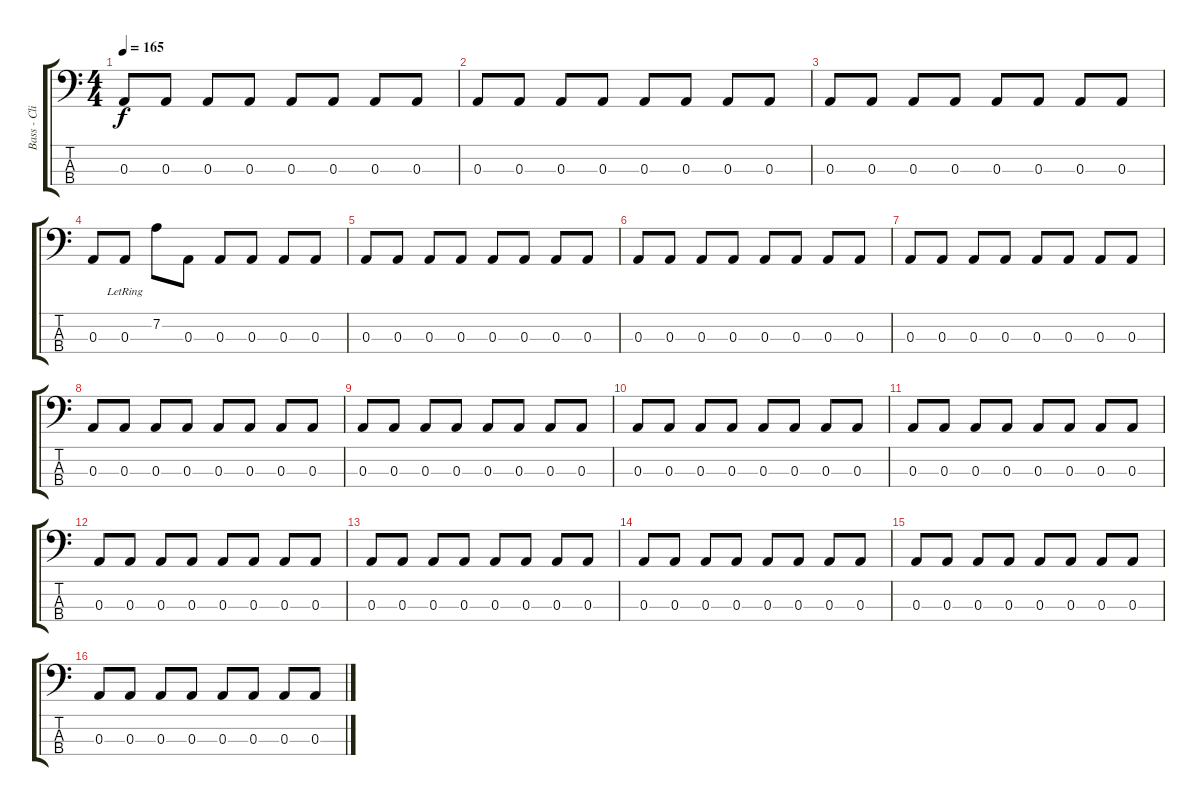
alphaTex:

\track ("Bass - Cliff Williams" "Bass - Cli") {instrument electricbassfinger}
\staff {score tabs}
\tuning (G2 D2 A1 E1) {hide}
\ts (4 4)
\tempo 165
\clef f4
\ks c
0.3.8{dy f} 0.3.8 0.3.8 0.3.8 0.3.8 0.3.8 0.3.8 0.3.8 |
0.3.8 0.3.8 0.3.8 0.3.8 0.3.8 0.3.8 0.3.8 0.3.8 |
0.3.8 0.3.8 0.3.8 0.3.8 0.3.8 0.3.8 0.3.8 0.3.8 |
0.3.8 0.3{lr}.8 7.2.8 0.3.8 0.3.8 0.3.8 0.3.8 0.3.8 |
0.3.8 0.3.8 0.3.8 0.3.8 0.3.8 0.3.8 0.3.8 0.3.8 |
0.3.8 0.3.8 0.3.8 0.3.8 0.3.8 0.3.8 0.3.8 0.3.8 |
0.3.8 0.3.8 0.3.8 0.3.8 0.3.8 0.3.8 0.3.8 0.3.8 |
0.3.8 0.3.8 0.3.8 0.3.8 0.3.8 0.3.8 0.3.8 0.3.8 |
0.3.8 0.3.8 0.3.8 0.3.8 0.3.8 0.3.8 0.3.8 0.3.8 |
0.3.8 0.3.8 0.3.8 0.3.8 0.3.8 0.3.8 0.3.8 0.3.8 |
0.3.8 0.3.8 0.3.8 0.3.8 0.3.8 0.3.8 0.3.8 0.3.8 |
0.3.8 0.3.8 0.3.8 0.3.8 0.3.8 0.3.8 0.3.8 0.3.8 |
0.3.8 0.3.8 0.3.8 0.3.8 0.3.8 0.3.8 0.3.8 0.3.8 |
0.3.8 0.3.8 0.3.8 0.3.8 0.3.8 0.3.8 0.3.8 0.3.8 |
0.3.8 0.3.8 0.3.8 0.3.8 0.3.8 0.3.8 0.3.8 0.3.8 |
0.3.8 0.3.8 0.3.8 0.3.8 0.3.8 0.3.8 0.3.8 0.3.8
